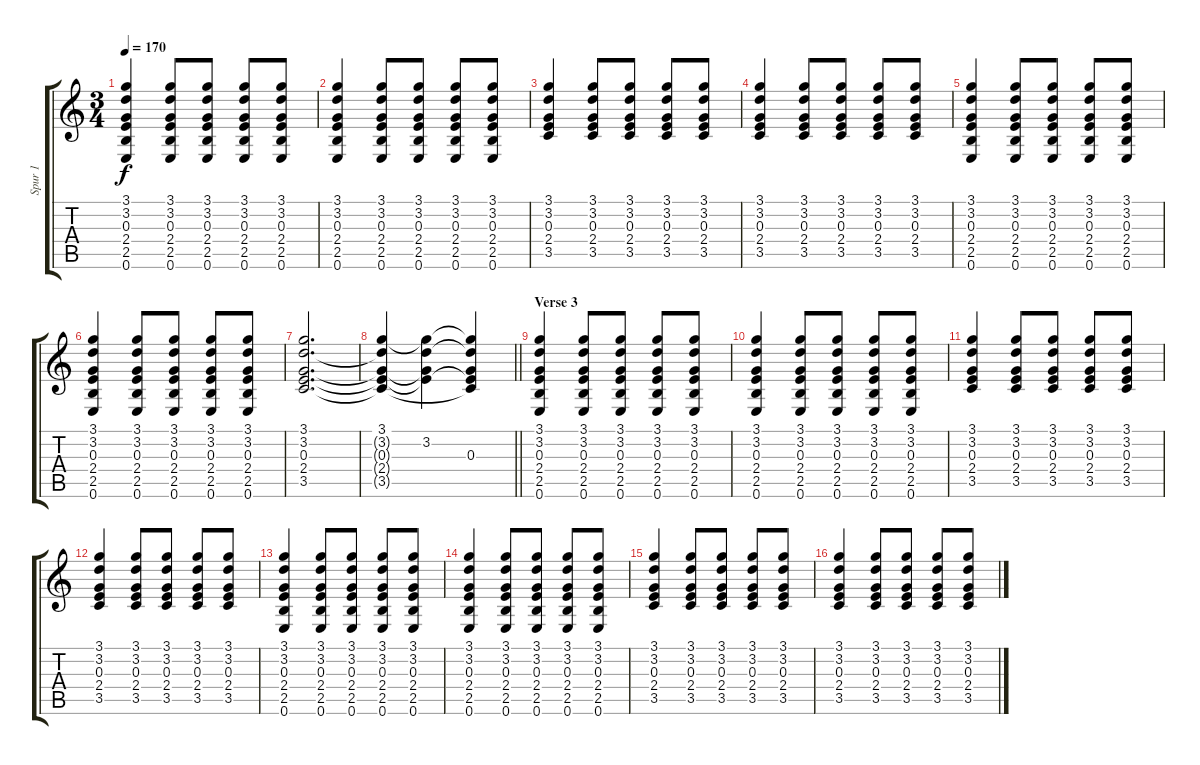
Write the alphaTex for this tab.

\track ("Spur 1" "Spur 1") {instrument acousticguitarsteel}
\staff {score tabs}
\tuning (E4 B3 G3 D3 A2 E2) {hide}
\ts (3 4)
\tempo 170
\clef g2
\ks c
(3.1 3.2 0.3 2.4 2.5 0.6).4{dy f} (3.1 3.2 0.3 2.4 2.5 0.6).8 (3.1 3.2 0.3 2.4 2.5 0.6).8 (3.1 3.2 0.3 2.4 2.5 0.6).8 (3.1 3.2 0.3 2.4 2.5 0.6).8 |
(3.1 3.2 0.3 2.4 2.5 0.6).4 (3.1 3.2 0.3 2.4 2.5 0.6).8 (3.1 3.2 0.3 2.4 2.5 0.6).8 (3.1 3.2 0.3 2.4 2.5 0.6).8 (3.1 3.2 0.3 2.4 2.5 0.6).8 |
(3.1 3.2 0.3 2.4 3.5).4 (3.1 3.2 0.3 2.4 3.5).8 (3.1 3.2 0.3 2.4 3.5).8 (3.1 3.2 0.3 2.4 3.5).8 (3.1 3.2 0.3 2.4 3.5).8 |
(3.1 3.2 0.3 2.4 3.5).4 (3.1 3.2 0.3 2.4 3.5).8 (3.1 3.2 0.3 2.4 3.5).8 (3.1 3.2 0.3 2.4 3.5).8 (3.1 3.2 0.3 2.4 3.5).8 |
(3.1 3.2 0.3 2.4 2.5 0.6).4 (3.1 3.2 0.3 2.4 2.5 0.6).8 (3.1 3.2 0.3 2.4 2.5 0.6).8 (3.1 3.2 0.3 2.4 2.5 0.6).8 (3.1 3.2 0.3 2.4 2.5 0.6).8 |
(3.1 3.2 0.3 2.4 2.5 0.6).4 (3.1 3.2 0.3 2.4 2.5 0.6).8 (3.1 3.2 0.3 2.4 2.5 0.6).8 (3.1 3.2 0.3 2.4 2.5 0.6).8 (3.1 3.2 0.3 2.4 2.5 0.6).8 |
(3.1 3.2 0.3 2.4 3.5).2{d} |
\barLineRight lightlight
(3.1 3.2{t} 0.3{t} 2.4{t} 3.5{t}).4 (3.1{t} 3.2 0.3{t} 2.4{t}).4 (3.1{t} 3.2{t} 0.3 2.4{t} 3.5{t}).4 |
\section ("" "Verse 3")
(3.1 3.2 0.3 2.4 2.5 0.6).4 (3.1 3.2 0.3 2.4 2.5 0.6).8 (3.1 3.2 0.3 2.4 2.5 0.6).8 (3.1 3.2 0.3 2.4 2.5 0.6).8 (3.1 3.2 0.3 2.4 2.5 0.6).8 |
(3.1 3.2 0.3 2.4 2.5 0.6).4 (3.1 3.2 0.3 2.4 2.5 0.6).8 (3.1 3.2 0.3 2.4 2.5 0.6).8 (3.1 3.2 0.3 2.4 2.5 0.6).8 (3.1 3.2 0.3 2.4 2.5 0.6).8 |
(3.1 3.2 0.3 2.4 3.5).4 (3.1 3.2 0.3 2.4 3.5).8 (3.1 3.2 0.3 2.4 3.5).8 (3.1 3.2 0.3 2.4 3.5).8 (3.1 3.2 0.3 2.4 3.5).8 |
(3.1 3.2 0.3 2.4 3.5).4 (3.1 3.2 0.3 2.4 3.5).8 (3.1 3.2 0.3 2.4 3.5).8 (3.1 3.2 0.3 2.4 3.5).8 (3.1 3.2 0.3 2.4 3.5).8 |
(3.1 3.2 0.3 2.4 2.5 0.6).4 (3.1 3.2 0.3 2.4 2.5 0.6).8 (3.1 3.2 0.3 2.4 2.5 0.6).8 (3.1 3.2 0.3 2.4 2.5 0.6).8 (3.1 3.2 0.3 2.4 2.5 0.6).8 |
(3.1 3.2 0.3 2.4 2.5 0.6).4 (3.1 3.2 0.3 2.4 2.5 0.6).8 (3.1 3.2 0.3 2.4 2.5 0.6).8 (3.1 3.2 0.3 2.4 2.5 0.6).8 (3.1 3.2 0.3 2.4 2.5 0.6).8 |
(3.1 3.2 0.3 2.4 3.5).4 (3.1 3.2 0.3 2.4 3.5).8 (3.1 3.2 0.3 2.4 3.5).8 (3.1 3.2 0.3 2.4 3.5).8 (3.1 3.2 0.3 2.4 3.5).8 |
(3.1 3.2 0.3 2.4 3.5).4 (3.1 3.2 0.3 2.4 3.5).8 (3.1 3.2 0.3 2.4 3.5).8 (3.1 3.2 0.3 2.4 3.5).8 (3.1 3.2 0.3 2.4 3.5).8
